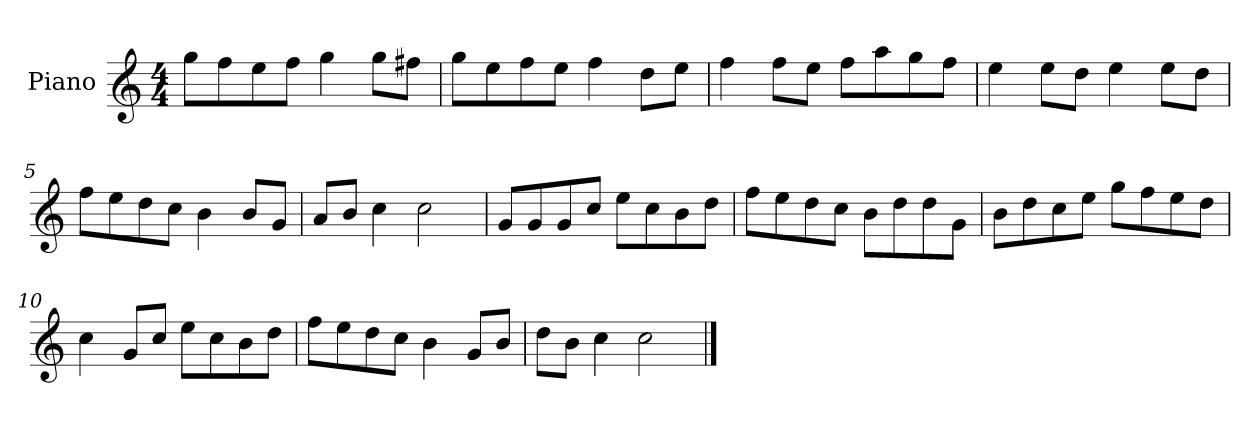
**kern
*part1
*staff1
*I"Piano
*I'P-no
*clefG2
*k[]
*M4/4
*MM90
=1
8gg\L
8ff\
8ee\
8ff\J
4gg\
8gg\L
8ff#X\J
=2
8gg\L
8ee\
8ff\
8ee\J
4ff\
8dd\L
8ee\J
=3
4ff\
8ff\L
8ee\J
8ff\L
8aa\
8gg\
8ff\J
=4
4ee\
8ee\L
8dd\J
4ee\
8ee\L
8dd\J
=5
8ff\L
8ee\
8dd\
8cc\J
4b\
8b/L
8g/J
=6
8a/L
8b/J
4cc\
2cc\
!!LO:LB:g=z
=7
8g/L
8g/
8g/
8cc/J
8ee\L
8cc\
8b\
8dd\J
=8
8ff\L
8ee\
8dd\
8cc\J
8b\L
8dd\
8dd\
8g\J
=9
8b\L
8dd\
8cc\
8ee\J
8gg\L
8ff\
8ee\
8dd\J
=10
4cc\
8g/L
8cc/J
8ee\L
8cc\
8b\
8dd\J
=11
8ff\L
8ee\
8dd\
8cc\J
4b\
8g/L
8b/J
=12
8dd\L
8b\J
4cc\
2cc\
==
*-
